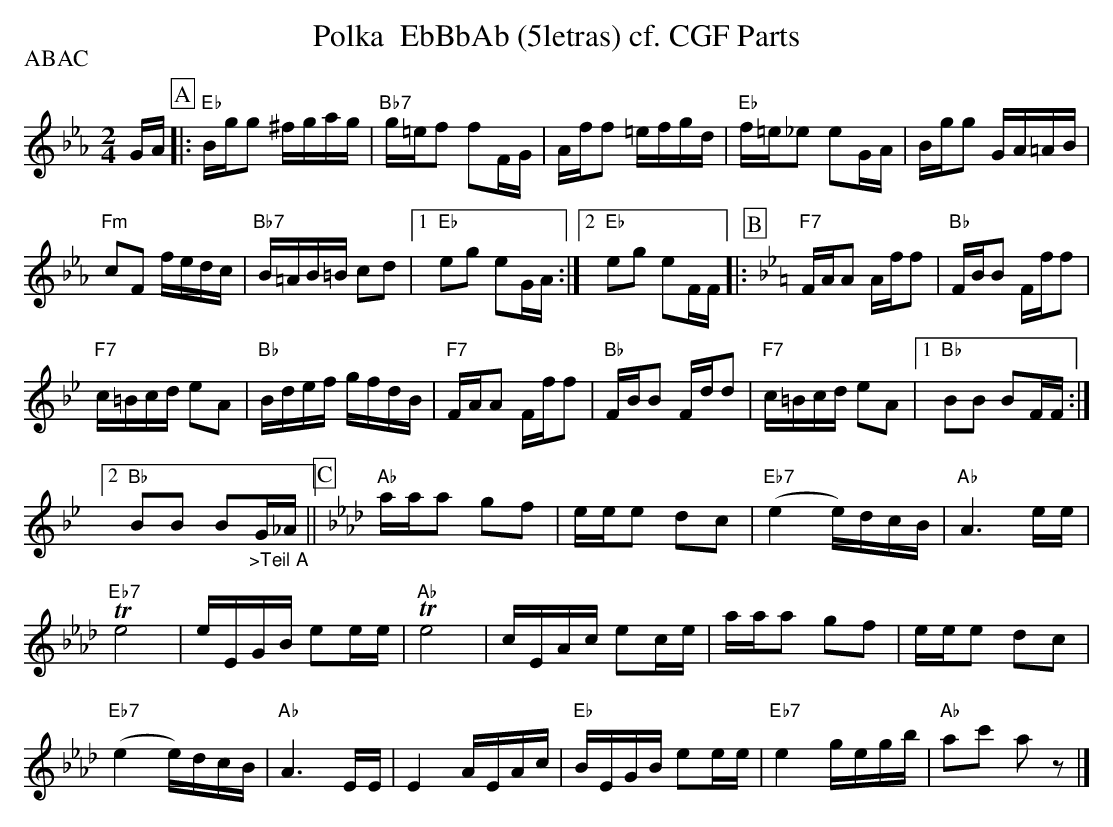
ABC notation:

X:1
T:Polka  EbBbAb (5letras) cf. CGF Parts
M:2/4
L:1/16
P:ABAC
K:Ebmaj%%MIDI gchordon
GA [P:A] |: "Eb"Bgg2 ^fgag | "Bb7"g=ef2 f2FG | Aff2 =efgd | "Eb"f=e_e2 e2GA | Bgg2 GA=AB |
"Fm"c2F2 fedc | "Bb7"B=AB=B c2d2 |1 "Eb"e2g2 e2GA :|2 "Eb"e2g2 e2FF |: [P:B] [K:Bbmaj] "F7"FAA2 Aff2 | "Bb"FBB2 Fff2 |
"F7"c=Bcd e2A2 | "Bb"Bdef gfdB | "F7"FAA2 Fff2 | "Bb"FBB2 Fdd2 | "F7"c=Bcd e2A2 |1 "Bb"B2B2 B2FF :|2
"Bb"B2B2 B2"_>Teil A"G_A || [P:C] [K:Abmaj] "Ab"aaa2 g2f2 | eee2 d2c2 | "Eb7"(e4e)dcB | "Ab"A6ee |
"Eb7"Te8 | eEGB e2ee | "Ab"Te8 | cEAc e2ce | aaa2 g2f2 | eee2 d2c2 |
"Eb7"(e4e)dcB | "Ab"A6EE | E4 AEAc | "Eb"BEGB e2ee | "Eb7"e4 gegb | "Ab"a2c'2 a2z2 |]
